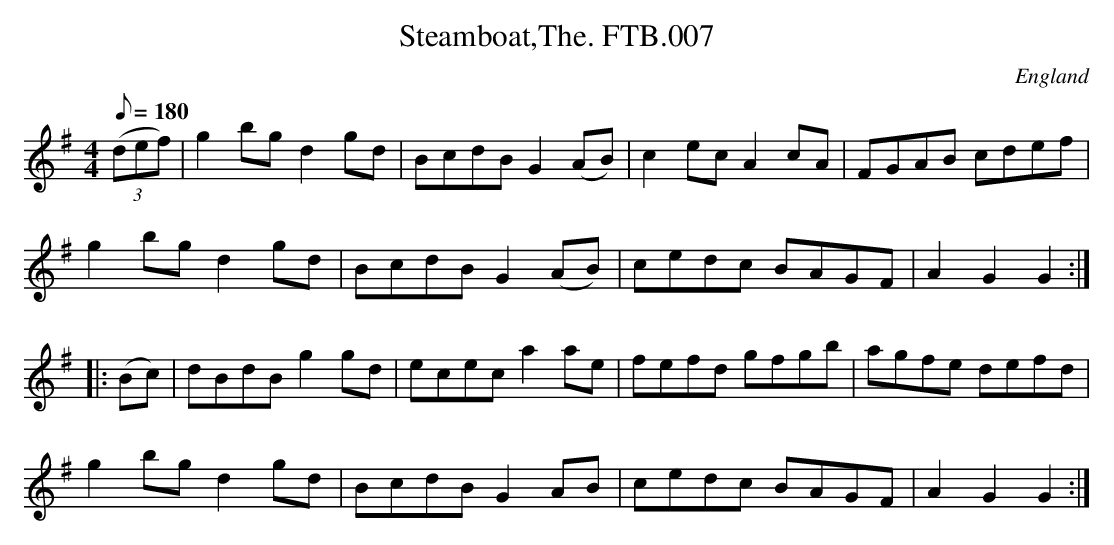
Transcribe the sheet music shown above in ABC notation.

X:1
T:Steamboat,The. FTB.007
M:4/4
Q:180
O:England
K:G
((3def)|g2bgd2gd|BcdBG2(AB)|c2ecA2cA|FGAB cdef|
g2bgd2gd|BcdBG2(AB)|cedc BAGF|A2G2G2:|
|:(Bc)|dBdBg2gd|ececa2ae|fefd gfgb|agfe defd|
g2bgd2gd|BcdBG2AB|cedc BAGF|A2G2G2:|
